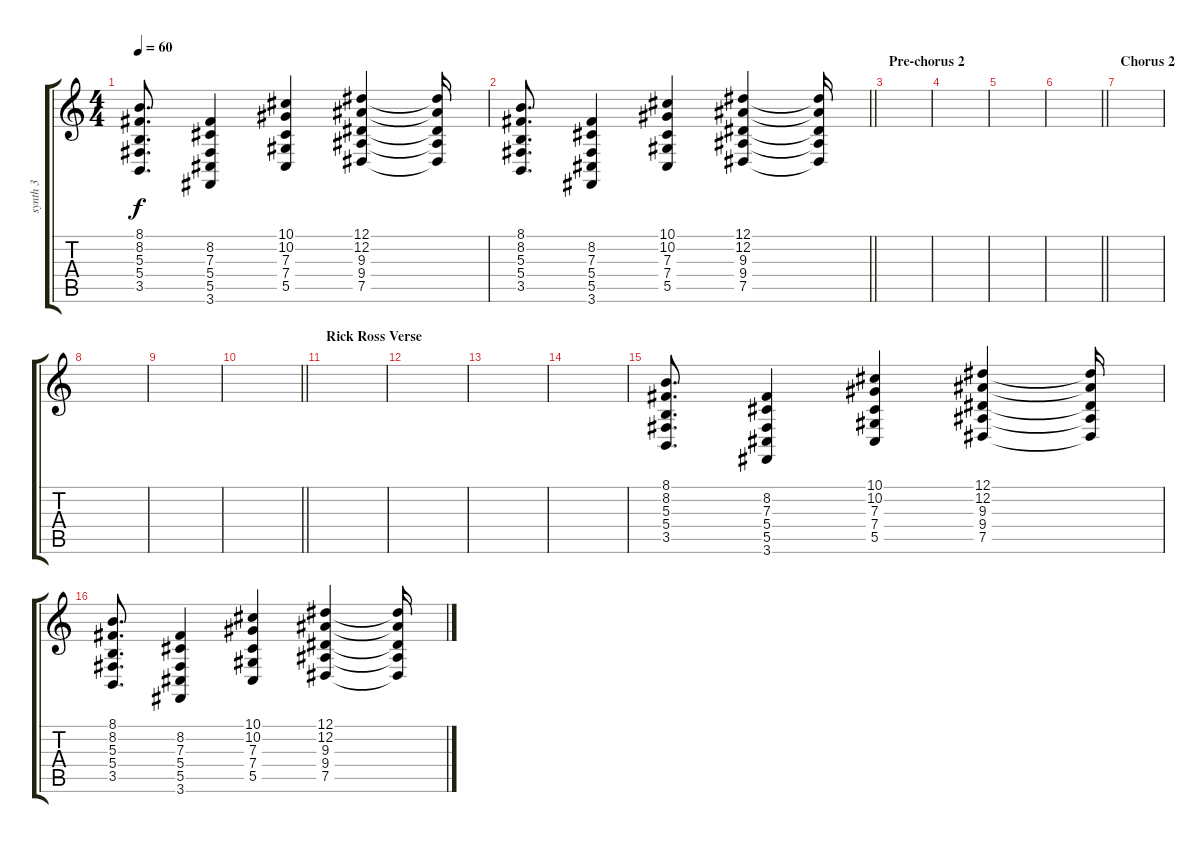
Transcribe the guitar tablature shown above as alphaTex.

\track ("synth 3" "synth 3") {instrument stringensemble1}
\staff {score tabs}
\tuning (Eb4 Bb3 Gb3 Db3 Ab2 Eb2) {hide}
\ts (4 4)
\tempo 60
\clef g2
\ks c
(8.1 8.2 5.3 5.4 3.5).8{d dy f} (8.2 7.3 5.4 5.5 3.6).4 (10.1 10.2 7.3 7.4 5.5).4 (12.1 12.2 9.3 9.4 7.5).4 (12.1{t} 12.2{t} 9.3{t} 9.4{t} 7.5{t}).16 |
\barLineRight lightlight
(8.1 8.2 5.3 5.4 3.5).8{d} (8.2 7.3 5.4 5.5 3.6).4 (10.1 10.2 7.3 7.4 5.5).4 (12.1 12.2 9.3 9.4 7.5).4 (12.1{t} 12.2{t} 9.3{t} 9.4{t} 7.5{t}).16 |
\section ("" "Pre-chorus 2")
|
|
|
\barLineRight lightlight
|
\section ("" "Chorus 2")
|
|
|
\barLineRight lightlight
|
\section ("" "Rick Ross Verse")
|
|
|
|
(8.1 8.2 5.3 5.4 3.5).8{d} (8.2 7.3 5.4 5.5 3.6).4 (10.1 10.2 7.3 7.4 5.5).4 (12.1 12.2 9.3 9.4 7.5).4 (12.1{t} 12.2{t} 9.3{t} 9.4{t} 7.5{t}).16 |
(8.1 8.2 5.3 5.4 3.5).8{d} (8.2 7.3 5.4 5.5 3.6).4 (10.1 10.2 7.3 7.4 5.5).4 (12.1 12.2 9.3 9.4 7.5).4 (12.1{t} 12.2{t} 9.3{t} 9.4{t} 7.5{t}).16
